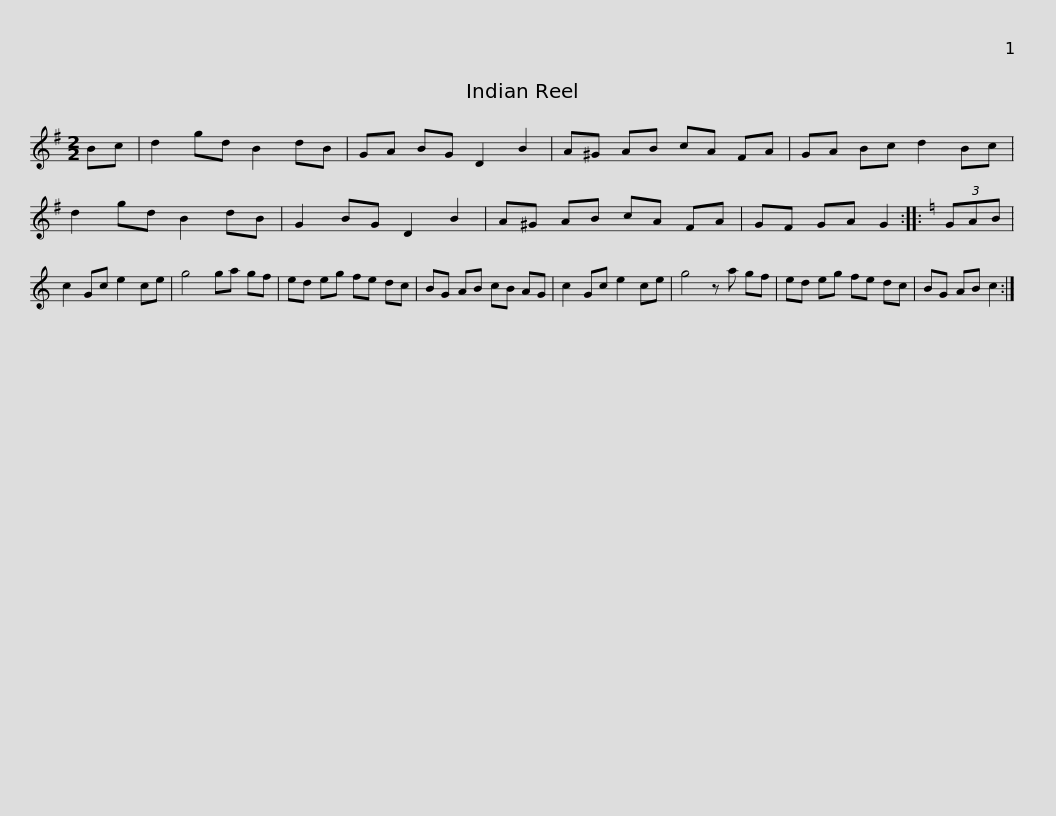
X:1
L:1/8
M:2/2
I:linebreak $
K:G
V:1 treble
V:1
 Bc | d2 gd B2 dB | GA BG D2 B2 | A^G AB cA FA | GA Bc d2 Bc | %5
 d2 gd B2 dB | G2 BG D2 B2 |$ A^G AB cA FA | GF GA G2 ::[K:C] (3GAB | %10
 c2 Gc e2 ce | g4 ga gf | ed eg fe dc |$ BG AB cB AG | c2 Gc e2 ce | %15
 g4 z a gf | ed eg fe dc | BG AB c2 :| %18
